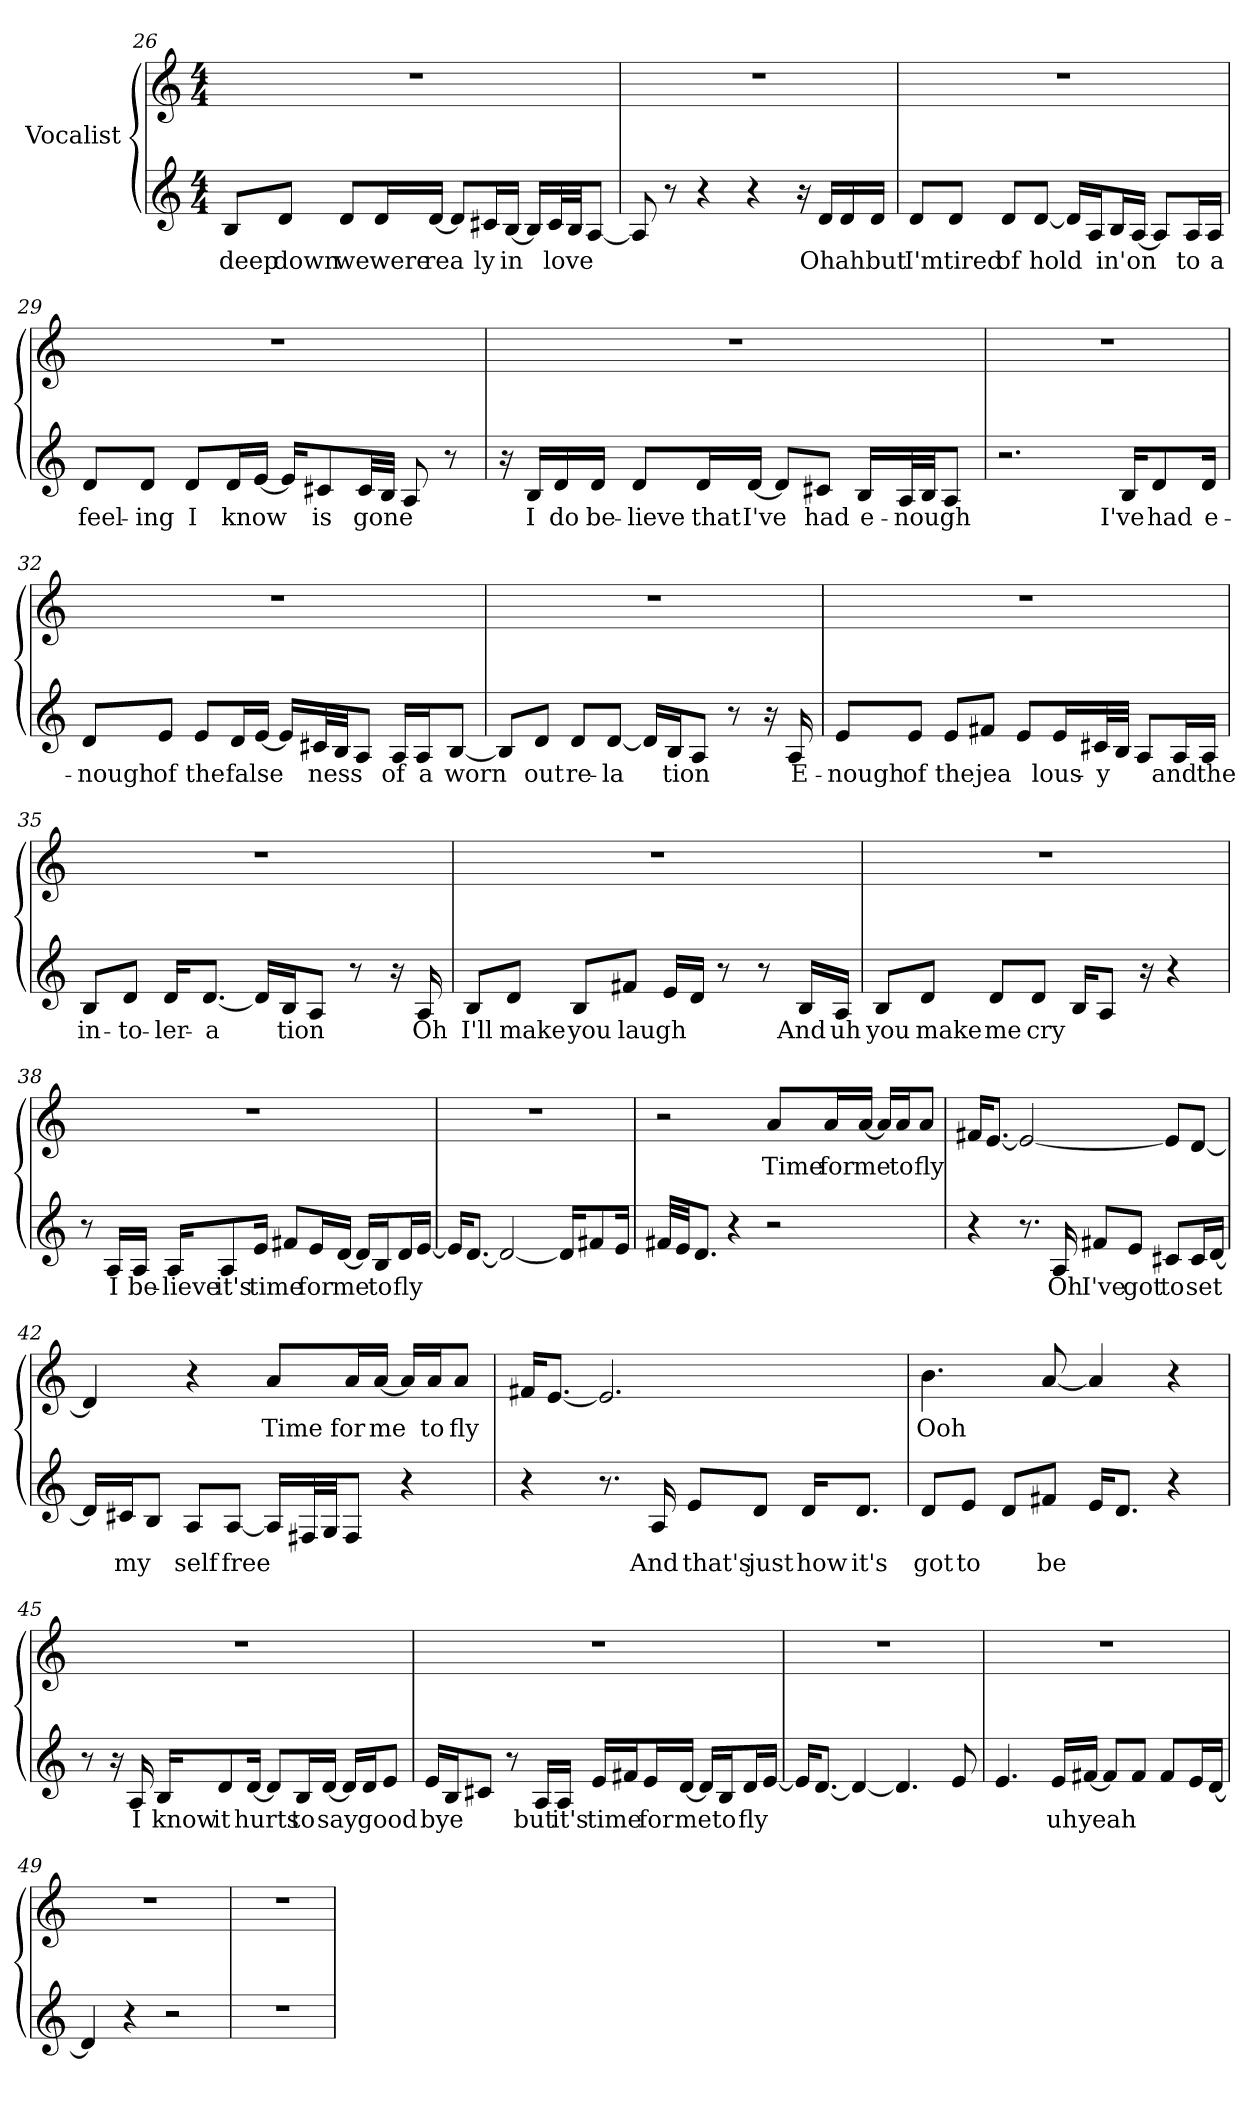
**kern	**text	**kern	**text
*part1	*part1	*part1	*part1
*staff2	*staff2	*staff1	*staff1
*I"Vocalist	*	*	*
*clefG2	*	*clefG2	*
*M4/4	*	*M4/4	*
=26	=26	=26	=26
8B/L	deep	1r	.
8d/J	down	.	.
8d/L	we	.	.
16d/L	were	.	.
[16d/JJ	rea-	.	.
8d/L]	_	.	.
16c#X/L	-ly	.	.
[16B/JJ	in	.	.
16B/LL]	_	.	.
32c#/L	love	.	.
32B/JJ	_	.	.
[8A/J	_	.	.
=27	=27	=27	=27
8A]	_	1r	.
8r	.	.	.
4r	.	.	.
4r	.	.	.
16r	.	.	.
16d/LL	Oh	.	.
16d/	ah	.	.
16d/JJ	but	.	.
=28	=28	=28	=28
8d/L	I'm	1r	.
8d/J	tired	.	.
8d/L	of	.	.
[8d/J	hold-	.	.
16d/LL]	_	.	.
16A/J	_	.	.
16B/L	-in'	.	.
[16A/JJ	on	.	.
8A/L]	_	.	.
16A/L	to	.	.
16A/JJ	a	.	.
=29	=29	=29	=29
8d/L	feel-	1r	.
8d/J	-ing	.	.
8d/L	I	.	.
16d/L	know	.	.
[16e/JJ	_	.	.
16e/KL]	_	.	.
8c#X/	is	.	.
32c#/LL	gone	.	.
32B/JJJ	_	.	.
8A	_	.	.
8r	.	.	.
=30	=30	=30	=30
16r	.	1r	.
16B/LL	I	.	.
16d/	do	.	.
16d/JJ	be-	.	.
8d/L	-lieve	.	.
16d/L	that	.	.
[16d/JJ	I've	.	.
8d/L]	_	.	.
8c#X/J	had	.	.
16B/LL	e-	.	.
32A/L	-nough	.	.
32B/JJ	_	.	.
8A/J	_	.	.
=31	=31	=31	=31
2.r	.	1r	.
16B/KL	I've	.	.
8d/	had	.	.
16d/Jk	e-	.	.
=32	=32	=32	=32
8d/L	-nough	1r	.
8e/J	of	.	.
8e/L	the	.	.
16d/L	false-	.	.
[16e/JJ	_	.	.
16e/LL]	_	.	.
32c#X/L	-ness	.	.
32B/JJ	_	.	.
8A/J	_	.	.
16A/LL	of	.	.
16A/J	a	.	.
[8B/J	worn	.	.
=33	=33	=33	=33
8B/L]	_	1r	.
8d/J	out	.	.
8d/L	re-	.	.
[8d/J	-la-	.	.
16d/LL]	_	.	.
16B/J	-tion	.	.
8A/J	_	.	.
8r	.	.	.
16r	.	.	.
16A	E-	.	.
=34	=34	=34	=34
8e/L	-nough	1r	.
8e/J	of	.	.
8e/L	the	.	.
8f#X/J	jea-	.	.
8e/L	_	.	.
16e/L	-lous-	.	.
32c#X/L	-y	.	.
32B/JJJ	_	.	.
8A/L	_	.	.
16A/L	and	.	.
16A/JJ	the	.	.
=35	=35	=35	=35
8B/L	in-	1r	.
8d/J	-to-	.	.
16d/KL	-ler-	.	.
[8.d/J	-a-	.	.
16d/LL]	_	.	.
16B/J	-tion	.	.
8A/J	_	.	.
8r	.	.	.
16r	.	.	.
16A	Oh	.	.
=36	=36	=36	=36
8B/L	I'll	1r	.
8d/J	make	.	.
8B/L	you	.	.
8f#X/J	laugh	.	.
16e/LL	_	.	.
16d/JJ	_	.	.
8r	.	.	.
8r	.	.	.
16B/LL	And	.	.
16A/JJ	uh	.	.
=37	=37	=37	=37
8B/L	you	1r	.
8d/J	make	.	.
8d/L	me	.	.
8d/J	cry	.	.
16B/KL	_	.	.
8A/J	_	.	.
16r	.	.	.
4r	.	.	.
=38	=38	=38	=38
8r	.	1r	.
16A/LL	I	.	.
16A/JJ	be-	.	.
16A/KL	-lieve	.	.
8A/	it's	.	.
16e/Jk	time	.	.
8f#X/L	_	.	.
16e/L	for	.	.
[16d/JJ	me	.	.
16d/LL]	_	.	.
16B/J	to	.	.
16d/L	fly	.	.
[16e/JJ	_	.	.
=39	=39	=39	=39
16e/KL]	_	1r	.
[8.d/J	_	.	.
2d_	_	.	.
16d/KL]	_	.	.
8f#X/	_	.	.
16e/Jk	_	.	.
=40	=40	=40	=40
32f#X/LLL	_	2r	.
32e/JJ	_	.	.
8.d/J	_	.	.
4r	.	.	.
2r	.	8a/L	Time
.	.	16a/L	for
.	.	[16a/JJ	me
.	.	16a/LL]	_
.	.	16a/J	to
.	.	8a/J	fly
=41	=41	=41	=41
4r	.	16f#X/KL	_
.	.	[8.e/J	_
8.r	.	2e_	_
16A	Oh	.	.
8f#X/L	I've	.	.
8e/J	got	.	.
8c#X/L	to	8e/L]	_
16c#/L	set	[8d/J	_
[16d/JJ	_	.	.
=42	=42	=42	=42
16d/LL]	_	4d]	_
16c#X/J	my	.	.
8B/J	_	.	.
8A/L	self	4r	.
[8A/J	free	.	.
16A/LL]	_	8a/L	Time
32F#X/L	_	.	.
32G/JJ	_	.	.
8F#/J	_	16a/L	for
.	.	[16a/JJ	me
4r	.	16a/LL]	_
.	.	16a/J	to
.	.	8a/J	fly
=43	=43	=43	=43
4r	.	16f#X/KL	_
.	.	[8.e/J	_
8.r	.	2.e]	_
16A	And	.	.
8e/L	that's	.	.
8d/J	just	.	.
16d/KL	how	.	.
8.d/J	it's	.	.
=44	=44	=44	=44
8d/L	got	4.b	Ooh
8e/J	to	.	.
8d/L	_	.	.
8f#X/J	be	[8a	_
16e/KL	_	4a]	_
8.d/J	_	.	.
4r	.	4r	.
=45	=45	=45	=45
8r	.	1r	.
16r	.	.	.
16A	I	.	.
16B/KL	know	.	.
8d/	it	.	.
[16d/Jk	hurts	.	.
8d/L]	_	.	.
16B/L	to	.	.
[16d/JJ	say	.	.
16d/LL]	_	.	.
16d/J	good-	.	.
8e/J	_	.	.
=46	=46	=46	=46
16e/LL	-bye	1r	.
16B/J	_	.	.
8c#X/J	_	.	.
8r	.	.	.
16A/LL	but	.	.
16A/JJ	it's	.	.
16e/LL	time	.	.
16f#X/J	_	.	.
16e/L	for	.	.
[16d/JJ	me	.	.
16d/LL]	_	.	.
16B/J	to	.	.
16d/L	fly	.	.
[16e/JJ	_	.	.
=47	=47	=47	=47
16e/KL]	_	1r	.
[8.d/J	_	.	.
4d_	_	.	.
4.d]	_	.	.
8e	_	.	.
=48	=48	=48	=48
4.e	_	1r	.
16e/LL	uh	.	.
[16f#X/JJ	yeah	.	.
8f#/L]	_	.	.
8f#/J	_	.	.
8f#/L	_	.	.
16e/L	_	.	.
[16d/JJ	_	.	.
=49	=49	=49	=49
4d]	_	1r	.
4r	.	.	.
2r	.	.	.
=50	=50	=50	=50
1r	.	1r	.
=	=	=	=
*-	*-	*-	*-
